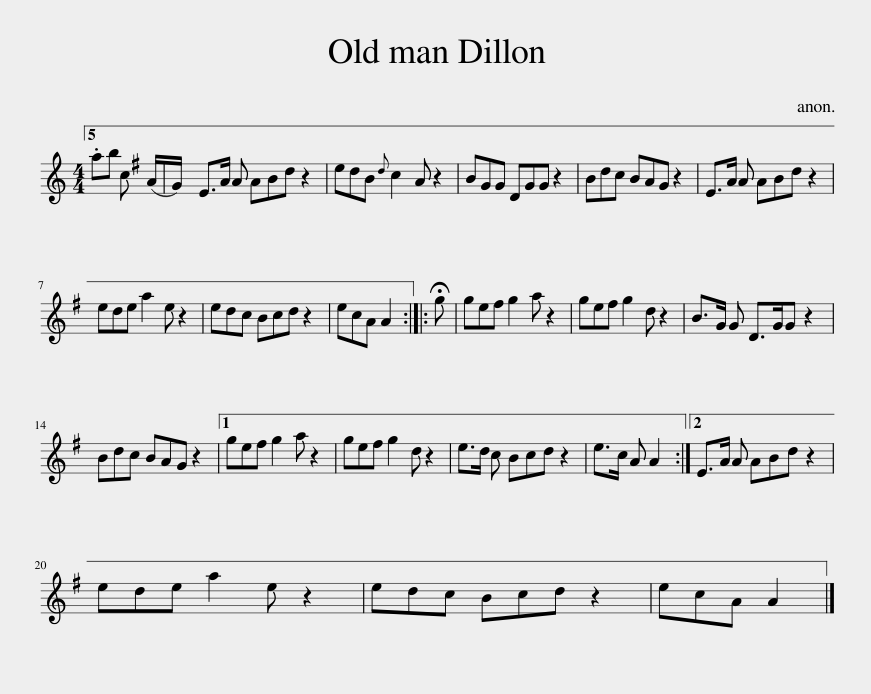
X:1
L:1/8
M:4/4
I:linebreak $
K:C
V:1 treble
V:1
 .ab c (A/G/) | E>A A ABd z2 | edB{d} c2 A z2 | BGG DGG z2 | Bdc BAG z2 | %5
 E>A A ABd z2 |$ ede a2 e z2 | edc Bcd z2 | ecA A2 :: !fermata!g | %10
 ge^f g2 a z2 | ge^f g2 d z2 | B>G G D>GG z2 |$ Bdc BAG z2 |1 ge^f g2 a z2 | %15
 ge^f g2 d z2 | e>d c Bcd z2 | e>c A A2 :|2 E>A A ABd z2 |$ ede a2 e z2 | %20
 edc Bcd z2 | ecA A2 |] %22
